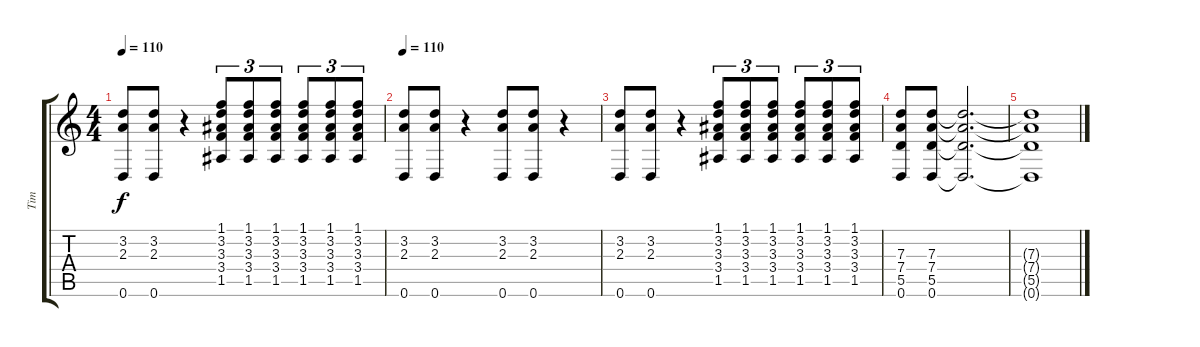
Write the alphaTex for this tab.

\track ("Tim" "Tim") {instrument distortionguitar}
\staff {score tabs}
\tuning (E4 B3 G3 D3 A2 D2) {hide}
\ts (4 4)
\tempo 110
\clef g2
\ks c
(3.2 2.3 0.6).8{dy f} (3.2 2.3 0.6).8 r.4 (1.1 3.2 3.3 3.4 1.5).8{tu (3 2)} (1.1 3.2 3.3 3.4 1.5).8{tu (3 2)} (1.1 3.2 3.3 3.4 1.5).8{tu (3 2)} (1.1 3.2 3.3 3.4 1.5).8{tu (3 2)} (1.1 3.2 3.3 3.4 1.5).8{tu (3 2)} (1.1 3.2 3.3 3.4 1.5).8{tu (3 2)} |
\tempo 110
(3.2 2.3 0.6).8 (3.2 2.3 0.6).8 r.4 (3.2 2.3 0.6).8 (3.2 2.3 0.6).8 r.4 |
(3.2 2.3 0.6).8 (3.2 2.3 0.6).8 r.4 (1.1 3.2 3.3 3.4 1.5).8{tu (3 2)} (1.1 3.2 3.3 3.4 1.5).8{tu (3 2)} (1.1 3.2 3.3 3.4 1.5).8{tu (3 2)} (1.1 3.2 3.3 3.4 1.5).8{tu (3 2)} (1.1 3.2 3.3 3.4 1.5).8{tu (3 2)} (1.1 3.2 3.3 3.4 1.5).8{tu (3 2)} |
(7.3 7.4 5.5 0.6).8 (7.3 7.4 5.5 0.6).8 (7.3{t} 7.4{t} 5.5{t} 0.6{t}).2{d} |
(7.3{t} 7.4{t} 5.5{t} 0.6{t}).1
